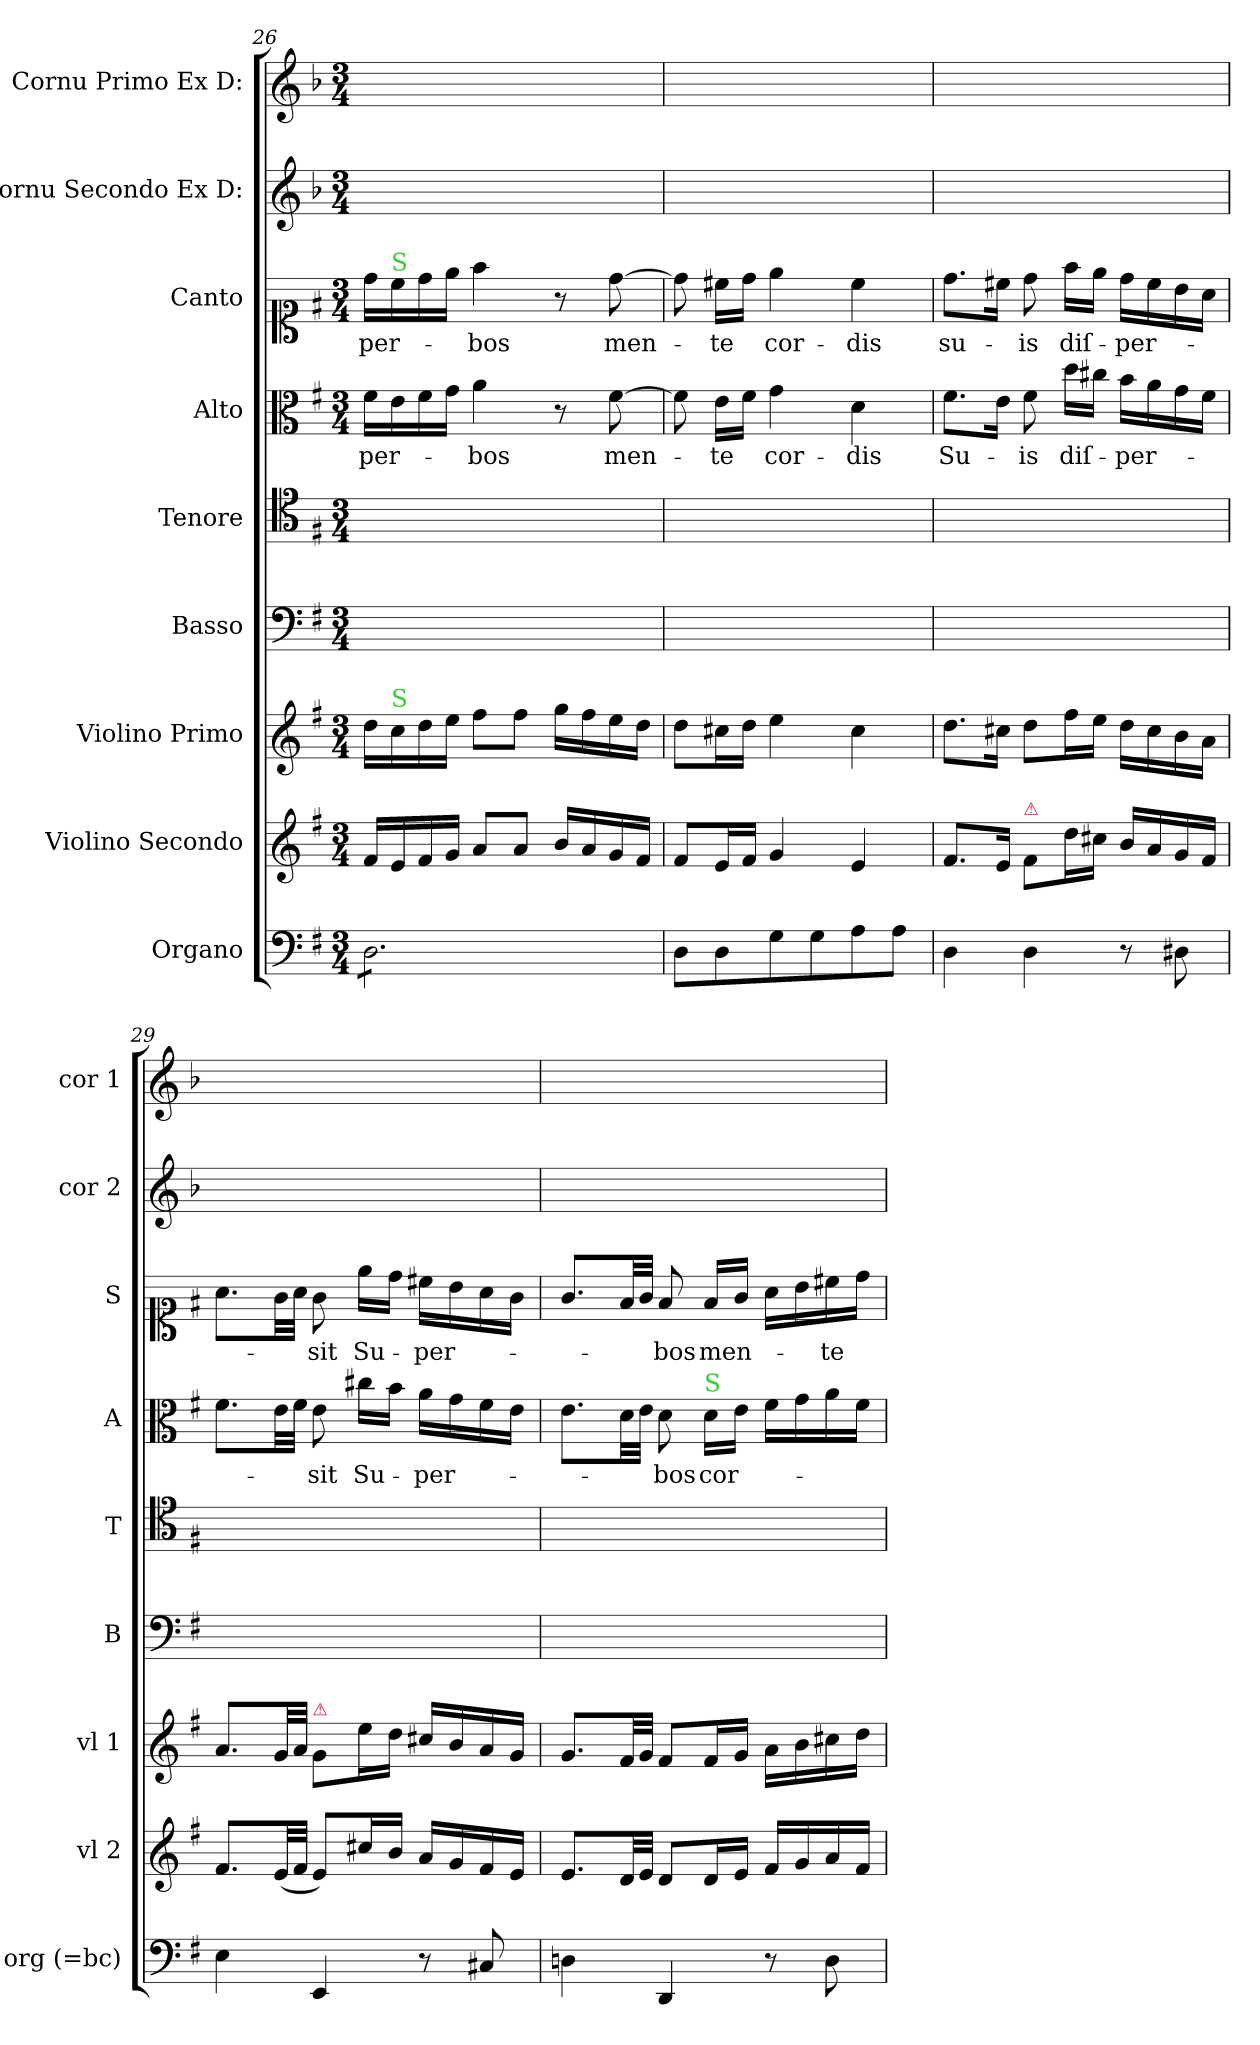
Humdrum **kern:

**kern	**kern	**kern	**kern	**kern	**kern	**text	**kern	**text	**kern	**kern
*part9	*part8	*part7	*part6	*part5	*part4	*part4	*part3	*part3	*part2	*part1
*staff9	*staff8	*staff7	*staff6	*staff5	*staff4	*staff4	*staff3	*staff3	*staff2	*staff1
*I"Organo	*I"Violino Secondo	*I"Violino Primo	*I"Basso	*I"Tenore	*I"Alto	*	*I"Canto	*	*I"Cornu Secondo Ex D:	*I"Cornu Primo Ex D:
*I'org (=bc)	*I'vl 2	*I'vl 1	*I'B	*I'T	*I'A	*	*I'S	*	*I'cor 2	*I'cor 1
*clefF4	*clefG2	*clefG2	*clefF4	*clefC4	*clefC3	*	*clefC1	*	*clefG2	*clefG2
*	*	*	*	*	*	*	*	*	*ITrd-1c-2	*ITrd-1c-2
*k[f#]	*k[f#]	*k[f#]	*k[f#]	*k[f#]	*k[f#]	*	*k[f#]	*	*k[f#]	*k[f#]
*G:	*G:	*G:	*G:	*G:	*G:	*	*G:	*	*G:	*G:
*M3/4	*M3/4	*M3/4	*M3/4	*M3/4	*M3/4	*	*M3/4	*	*M3/4	*M3/4
=26	=26	=26	=26	=26	=26	=26	=26	=26	=26	=26
*tremolo	*	*	*	*	*	*	*	*	*	*
8D\L	16f#/LL	16dd\LL	2.ryy	2.ryy	16f#\LL	-per-	16dd\LL	-per-	2.ryy	2.ryy
!	!	!	!	!	!	!	!LO:TX:a:color=limegreen:t=S	!	!	!
!	!	!LO:TX:a:color=limegreen:t=S	!	!	!	!	!	!	!	!
.	16e/	16cc\	.	.	16e\	.	16cc\	.	.	.
8D\	16f#/	16dd\	.	.	16f#\	.	16dd\	.	.	.
.	16g/JJ	16ee\JJ	.	.	16g\JJ	.	16ee\JJ	.	.	.
8D\	8a/L	8ff#\L	.	.	4a\	-bos	4ff#\	-bos	.	.
8D\	8a/J	8ff#\J	.	.	.	.	.	.	.	.
8D\	16b/LL	16gg\LL	.	.	8r	.	8r	.	.	.
.	16a/	16ff#\	.	.	.	.	.	.	.	.
8D\J	16g/	16ee\	.	.	[8f#\	men-	[8dd\	men-	.	.
*Xtremolo	*	*	*	*	*	*	*	*	*	*
.	16f#/JJ	16dd\JJ	.	.	.	.	.	.	.	.
=27	=27	=27	=27	=27	=27	=27	=27	=27	=27	=27
8D\L	8f#/L	8dd\L	2.ryy	2.ryy	8f#\]	.	8dd\]	.	2.ryy	2.ryy
8D\	16e/L	16cc#X\L	.	.	16e\LL	-te	16cc#X\LL	-te	.	.
.	16f#/JJ	16dd\JJ	.	.	16f#\JJ	.	16dd\JJ	.	.	.
8G\	4g/	4ee\	.	.	4g\	cor-	4ee\	cor-	.	.
8G\	.	.	.	.	.	.	.	.	.	.
8A\	4e/	4cc#\	.	.	4d\	-dis	4cc#\	-dis	.	.
8A\J	.	.	.	.	.	.	.	.	.	.
=28	=28	=28	=28	=28	=28	=28	=28	=28	=28	=28
4D\	8.f#/L	8.dd\L	2.ryy	2.ryy	8.f#\L	Su-	8.dd\L	su-	2.ryy	2.ryy
.	16e/Jk	16cc#X\Jk	.	.	16e\Jk	.	16cc#X\Jk	.	.	.
!	!LO:TX:a:color=crimson:t=⚠	!	!	!	!	!	!	!	!	!
4D\	8f#/L	8dd\L	.	.	8f#\	-is	8dd\	-is	.	.
.	16dd\L	16ff#\L	.	.	16dd\LL	diſ-	16ff#\LL	diſ-	.	.
.	16cc#X\JJ	16ee\JJ	.	.	16cc#X\JJ	.	16ee\JJ	.	.	.
8r	16b/LL	16dd\LL	.	.	16b\LL	-per-	16dd\LL	-per-	.	.
.	16a/	16cc#\	.	.	16a\	.	16cc#\	.	.	.
8D#X\	16g/	16b\	.	.	16g\	.	16b\	.	.	.
.	16f#/JJ	16a\JJ	.	.	16f#\JJ	.	16a\JJ	.	.	.
=29	=29	=29	=29	=29	=29	=29	=29	=29	=29	=29
4E\	8.f#/L	8.a/L	2.ryy	2.ryy	8.f#\L	.	8.a\L	.	2.ryy	2.ryy
.	(32e/LL	32g/LL	.	.	32e\LL	.	32g\LL	.	.	.
.	32f#/JJJ	32a/JJJ	.	.	32f#\JJJ	.	32a\JJJ	.	.	.
!	!	!LO:TX:a:color=crimson:t=⚠	!	!	!	!	!	!	!	!
4EE/	8e/L)	8g/L	.	.	8e\	-sit	8g\	-sit	.	.
.	16cc#X/L	16ee\L	.	.	16cc#X\LL	Su-	16ee\LL	Su-	.	.
.	16b/JJ	16dd\JJ	.	.	16b\JJ	.	16dd\JJ	.	.	.
8r	16a/LL	16cc#X/LL	.	.	16a\LL	-per-	16cc#X\LL	-per-	.	.
.	16g/	16b/	.	.	16g\	.	16b\	.	.	.
8C#X/	16f#/	16a/	.	.	16f#\	.	16a\	.	.	.
.	16e/JJ	16g/JJ	.	.	16e\JJ	.	16g\JJ	.	.	.
=30	=30	=30	=30	=30	=30	=30	=30	=30	=30	=30
4Dn\	8.e/L	8.g/L	2.ryy	2.ryy	8.e\L	.	8.g/L	.	2.ryy	2.ryy
.	32d/LL	32f#/LL	.	.	32d\LL	.	32f#/LL	.	.	.
.	32e/JJJ	32g/JJJ	.	.	32e\JJJ	.	32g/JJJ	.	.	.
4DD/	8d/L	8f#/L	.	.	8d\	-bos	8f#/	-bos	.	.
!	!	!	!	!	!LO:TX:a:color=limegreen:t=S	!	!	!	!	!
.	16d/L	16f#/L	.	.	16d\LL	cor-	16f#/LL	men-	.	.
.	16e/JJ	16g/JJ	.	.	16e\JJ	.	16g/JJ	.	.	.
8r	16f#/LL	16a\LL	.	.	16f#\LL	.	16a\LL	.	.	.
.	16g/	16b\	.	.	16g\	.	16b\	.	.	.
8D\	16a/	16cc#X\	.	.	16a\	.	16cc#X\	-te	.	.
.	16f#/JJ	16dd\JJ	.	.	16f#\JJ	.	16dd\JJ	.	.	.
=	=	=	=	=	=	=	=	=	=	=
*-	*-	*-	*-	*-	*-	*-	*-	*-	*-	*-
